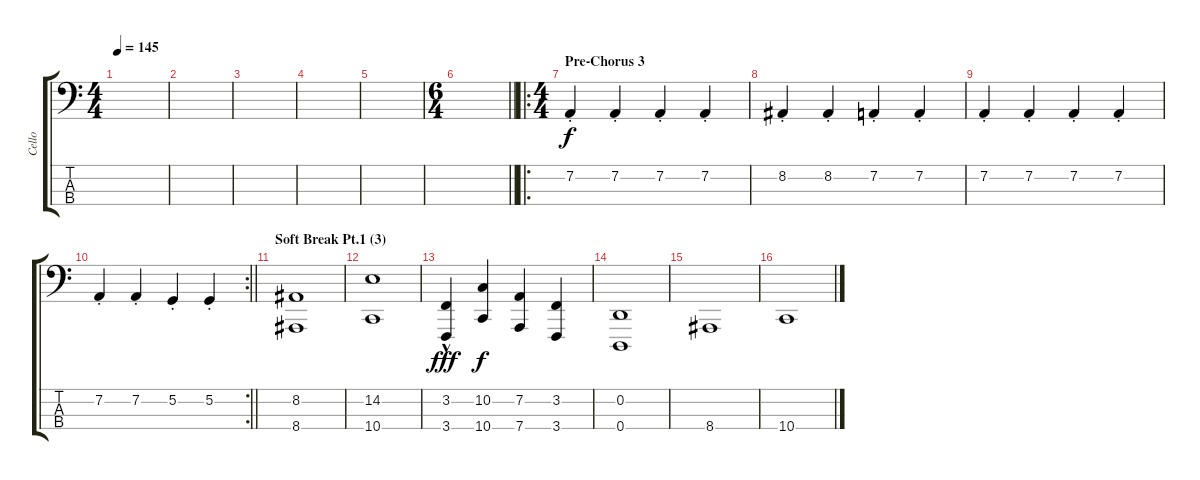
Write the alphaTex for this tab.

\track ("Cello" "Cello") {instrument cello}
\staff {score tabs}
\tuning (G2 D2 A1 D1) {hide}
\ts (4 4)
\tempo 145
\clef f4
\ks c
|
|
|
|
|
\ts (6 4)
\barLineRight lightlight
|
\ro
\ts (4 4)
\section ("" "Pre-Chorus 3")
7.2{st}.4{volume 10} 7.2{st}.4 7.2{st}.4 7.2{st}.4 |
8.2{st}.4 8.2{st}.4 7.2{st}.4 7.2{st}.4 |
7.2{st}.4 7.2{st}.4 7.2{st}.4 7.2{st}.4 |
\rc 2
\barLineRight lightlight
7.2{st}.4 7.2{st}.4 5.2{st}.4 5.2{st}.4 |
\section ("" "Soft Break Pt.1 (3)")
(8.2 8.4).1{volume 12} |
(14.2 10.4).1 |
(3.2 3.4{hac}).4{dy fff} (10.2 10.4).4{dy f} (7.2 7.4).4 (3.2 3.4).4 |
(0.2 0.4).1 |
8.4.1 |
10.4.1
